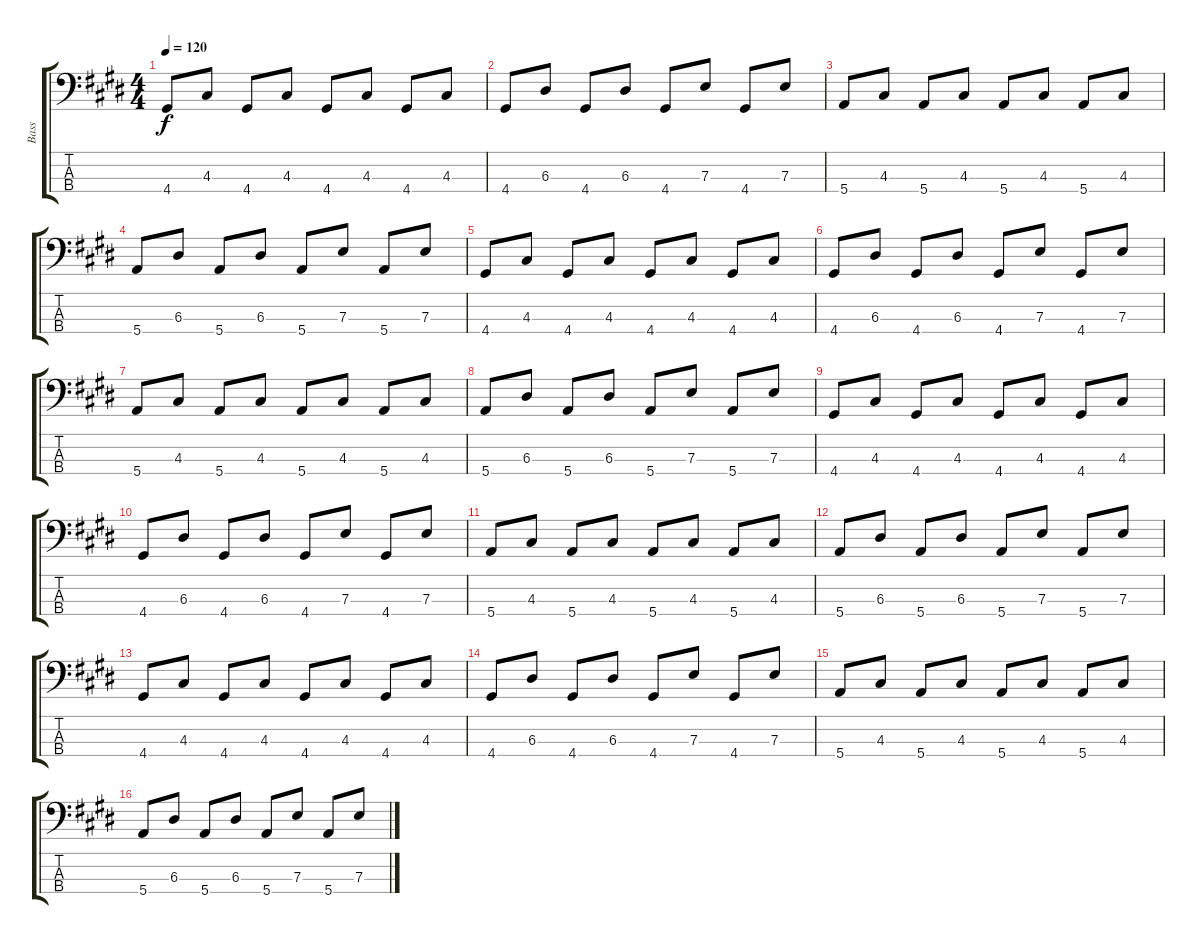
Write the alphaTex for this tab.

\track ("Bass" "Bass") {instrument electricbassfinger}
\staff {score tabs}
\tuning (G2 D2 A1 E1) {hide}
\ts (4 4)
\tempo 120
\clef f4
\ks e
4.4.8{dy f} 4.3.8 4.4.8 4.3.8 4.4.8 4.3.8 4.4.8 4.3.8 |
4.4.8 6.3.8 4.4.8 6.3.8 4.4.8 7.3.8 4.4.8 7.3.8 |
5.4.8 4.3.8 5.4.8 4.3.8 5.4.8 4.3.8 5.4.8 4.3.8 |
5.4.8 6.3.8 5.4.8 6.3.8 5.4.8 7.3.8 5.4.8 7.3.8 |
4.4.8 4.3.8 4.4.8 4.3.8 4.4.8 4.3.8 4.4.8 4.3.8 |
4.4.8 6.3.8 4.4.8 6.3.8 4.4.8 7.3.8 4.4.8 7.3.8 |
5.4.8 4.3.8 5.4.8 4.3.8 5.4.8 4.3.8 5.4.8 4.3.8 |
5.4.8 6.3.8 5.4.8 6.3.8 5.4.8 7.3.8 5.4.8 7.3.8 |
4.4.8 4.3.8 4.4.8 4.3.8 4.4.8 4.3.8 4.4.8 4.3.8 |
4.4.8 6.3.8 4.4.8 6.3.8 4.4.8 7.3.8 4.4.8 7.3.8 |
5.4.8 4.3.8 5.4.8 4.3.8 5.4.8 4.3.8 5.4.8 4.3.8 |
5.4.8 6.3.8 5.4.8 6.3.8 5.4.8 7.3.8 5.4.8 7.3.8 |
4.4.8 4.3.8 4.4.8 4.3.8 4.4.8 4.3.8 4.4.8 4.3.8 |
4.4.8 6.3.8 4.4.8 6.3.8 4.4.8 7.3.8 4.4.8 7.3.8 |
5.4.8 4.3.8 5.4.8 4.3.8 5.4.8 4.3.8 5.4.8 4.3.8 |
5.4.8 6.3.8 5.4.8 6.3.8 5.4.8 7.3.8 5.4.8 7.3.8
